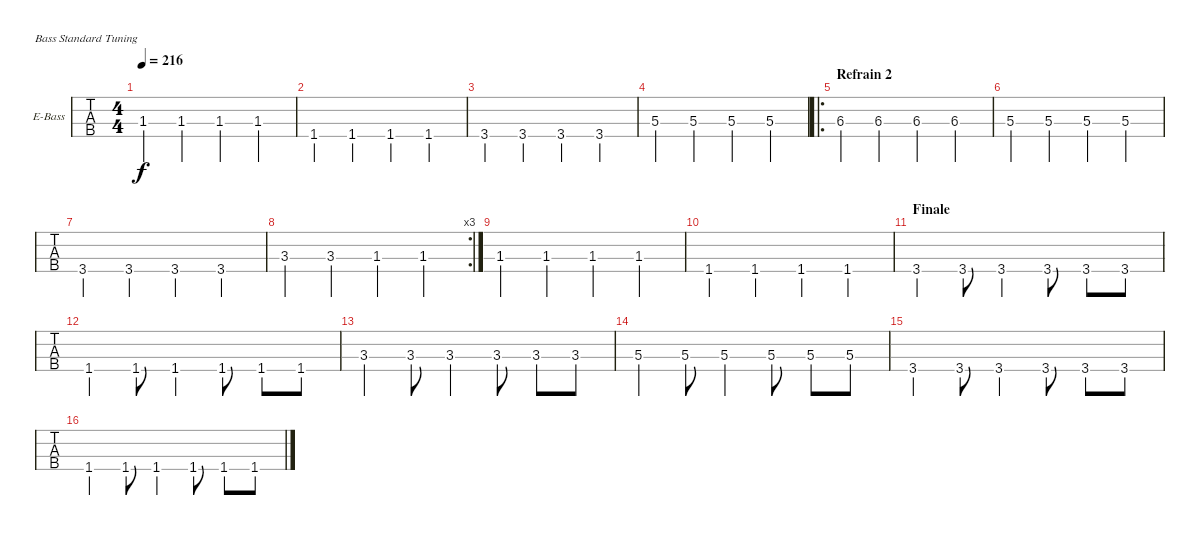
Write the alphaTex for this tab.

\bracketExtendMode groupsimilarinstruments
\firstSystemTrackNameOrientation horizontal
\otherSystemsTrackNameOrientation horizontal
\chordDiagramsInScore
\track ("Basse" "E-Bass") {instrument electricbassfinger}
\staff {tabs}
\tuning (G2 D2 A1 E1)
\ts (4 4)
\tempo 216
\clef f4
\ks c
1.3.4{dy f} 1.3.4 1.3.4 1.3.4 |
1.4.4 1.4.4 1.4.4 1.4.4 |
3.4.4 3.4.4 3.4.4 3.4.4 |
5.3.4 5.3.4 5.3.4 5.3.4 |
\ro
\section ("" "Refrain 2")
6.3.4 6.3.4 6.3.4 6.3.4 |
5.3.4 5.3.4 5.3.4 5.3.4 |
3.4.4 3.4.4 3.4.4 3.4.4 |
\rc 3
3.3.4 3.3.4 1.3.4 1.3.4 |
1.3.4 1.3.4 1.3.4 1.3.4 |
1.4.4 1.4.4 1.4.4 1.4.4 |
\section ("" "Finale")
3.4.4 3.4.8 3.4.4 3.4.8 3.4.8 3.4.8 |
1.4.4 1.4.8 1.4.4 1.4.8 1.4.8 1.4.8 |
3.3.4 3.3.8 3.3.4 3.3.8 3.3.8 3.3.8 |
5.3.4 5.3.8 5.3.4 5.3.8 5.3.8 5.3.8 |
3.4.4 3.4.8 3.4.4 3.4.8 3.4.8 3.4.8 |
1.4.4 1.4.8 1.4.4 1.4.8 1.4.8 1.4.8
